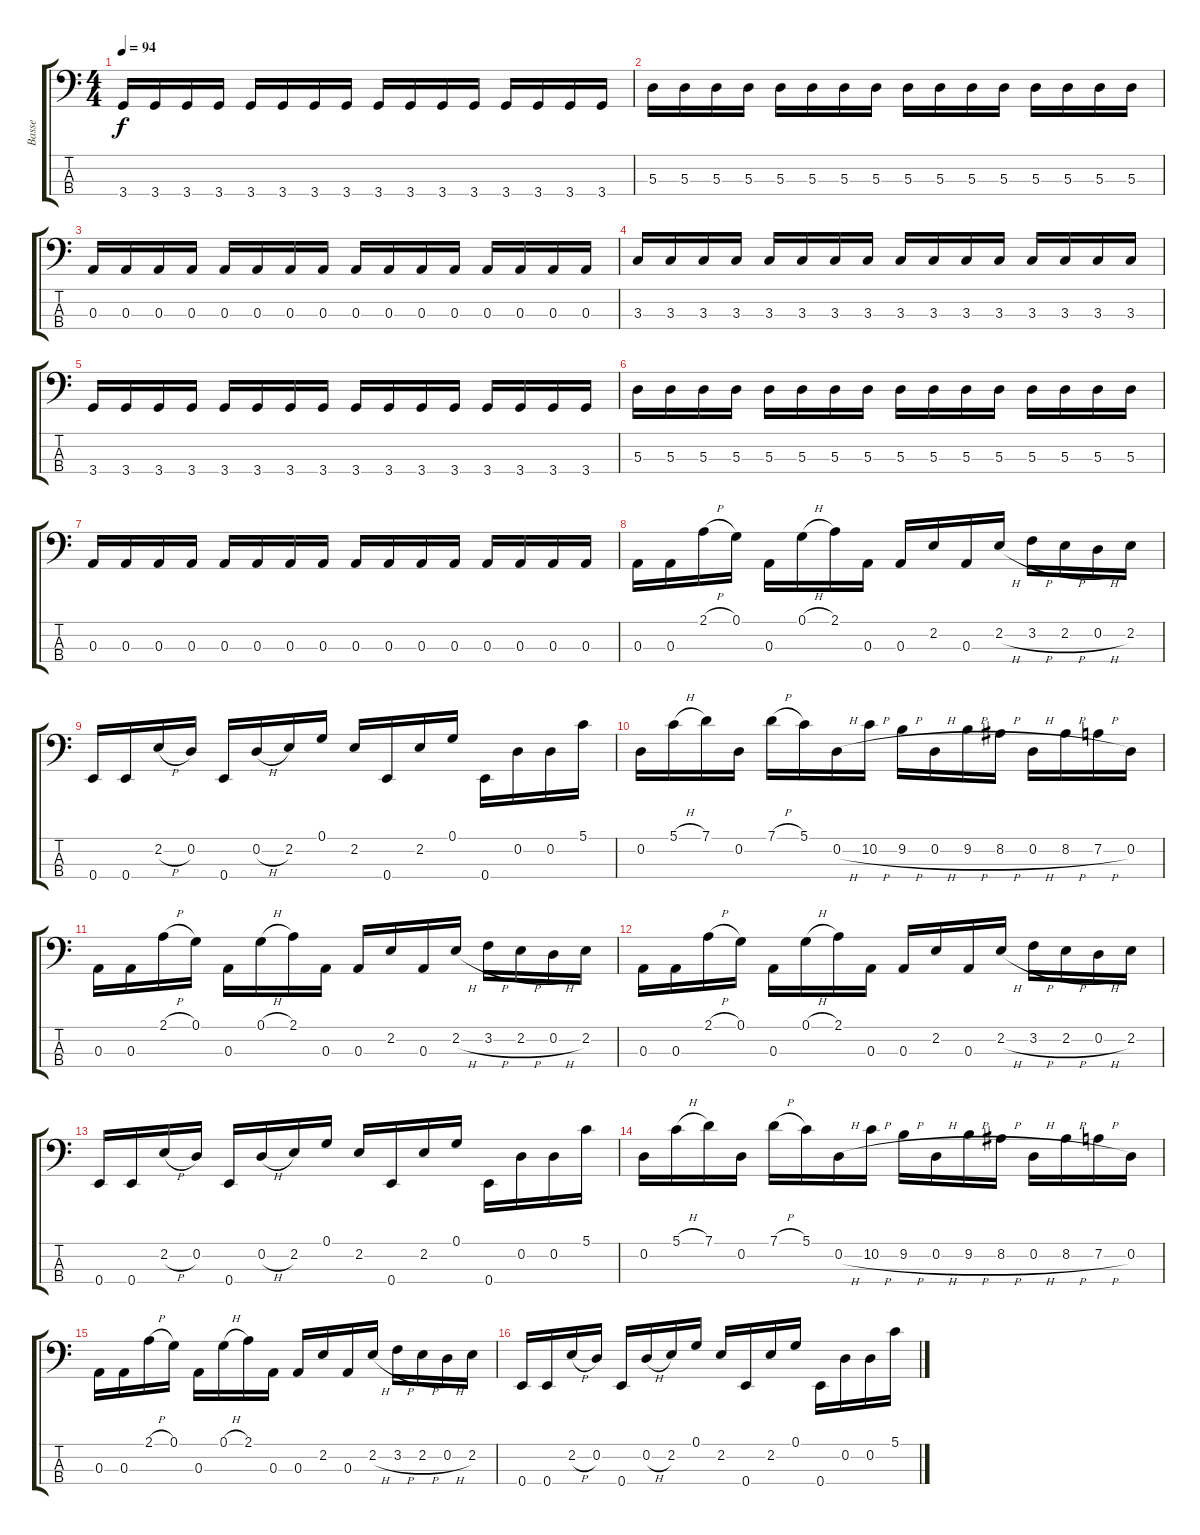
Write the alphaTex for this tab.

\track ("Basse" "Basse") {instrument electricbassfinger}
\staff {score tabs}
\tuning (G2 D2 A1 E1) {hide}
\ts (4 4)
\tempo 94
\clef f4
\ks c
3.4.16{dy f} 3.4.16 3.4.16 3.4.16 3.4.16 3.4.16 3.4.16 3.4.16 3.4.16 3.4.16 3.4.16 3.4.16 3.4.16 3.4.16 3.4.16 3.4.16 |
5.3.16 5.3.16 5.3.16 5.3.16 5.3.16 5.3.16 5.3.16 5.3.16 5.3.16 5.3.16 5.3.16 5.3.16 5.3.16 5.3.16 5.3.16 5.3.16 |
0.3.16 0.3.16 0.3.16 0.3.16 0.3.16 0.3.16 0.3.16 0.3.16 0.3.16 0.3.16 0.3.16 0.3.16 0.3.16 0.3.16 0.3.16 0.3.16 |
3.3.16 3.3.16 3.3.16 3.3.16 3.3.16 3.3.16 3.3.16 3.3.16 3.3.16 3.3.16 3.3.16 3.3.16 3.3.16 3.3.16 3.3.16 3.3.16 |
3.4.16 3.4.16 3.4.16 3.4.16 3.4.16 3.4.16 3.4.16 3.4.16 3.4.16 3.4.16 3.4.16 3.4.16 3.4.16 3.4.16 3.4.16 3.4.16 |
5.3.16 5.3.16 5.3.16 5.3.16 5.3.16 5.3.16 5.3.16 5.3.16 5.3.16 5.3.16 5.3.16 5.3.16 5.3.16 5.3.16 5.3.16 5.3.16 |
0.3.16 0.3.16 0.3.16 0.3.16 0.3.16 0.3.16 0.3.16 0.3.16 0.3.16 0.3.16 0.3.16 0.3.16 0.3.16 0.3.16 0.3.16 0.3.16 |
0.3.16 0.3.16 2.1{h}.16 0.1.16 0.3.16 0.1{h}.16 2.1.16 0.3.16 0.3.16 2.2.16 0.3.16 2.2{h}.16 3.2{h}.16 2.2{h}.16 0.2{h}.16 2.2.16 |
0.4.16 0.4.16 2.2{h}.16 0.2.16 0.4.16 0.2{h}.16 2.2.16 0.1.16 2.2.16 0.4.16 2.2.16 0.1.16 0.4.16 0.2.16 0.2.16 5.1.16 |
0.2.16 5.1{h}.16 7.1.16 0.2.16 7.1{h}.16 5.1.16 0.2{h}.16 10.2{h}.16 9.2{h}.16 0.2{h}.16 9.2{h}.16 8.2{h}.16 0.2{h}.16 8.2{h}.16 7.2{h}.16 0.2.16 |
0.3.16 0.3.16 2.1{h}.16 0.1.16 0.3.16 0.1{h}.16 2.1.16 0.3.16 0.3.16 2.2.16 0.3.16 2.2{h}.16 3.2{h}.16 2.2{h}.16 0.2{h}.16 2.2.16 |
0.3.16 0.3.16 2.1{h}.16 0.1.16 0.3.16 0.1{h}.16 2.1.16 0.3.16 0.3.16 2.2.16 0.3.16 2.2{h}.16 3.2{h}.16 2.2{h}.16 0.2{h}.16 2.2.16 |
0.4.16 0.4.16 2.2{h}.16 0.2.16 0.4.16 0.2{h}.16 2.2.16 0.1.16 2.2.16 0.4.16 2.2.16 0.1.16 0.4.16 0.2.16 0.2.16 5.1.16 |
0.2.16 5.1{h}.16 7.1.16 0.2.16 7.1{h}.16 5.1.16 0.2{h}.16 10.2{h}.16 9.2{h}.16 0.2{h}.16 9.2{h}.16 8.2{h}.16 0.2{h}.16 8.2{h}.16 7.2{h}.16 0.2.16 |
0.3.16 0.3.16 2.1{h}.16 0.1.16 0.3.16 0.1{h}.16 2.1.16 0.3.16 0.3.16 2.2.16 0.3.16 2.2{h}.16 3.2{h}.16 2.2{h}.16 0.2{h}.16 2.2.16 |
0.4.16 0.4.16 2.2{h}.16 0.2.16 0.4.16 0.2{h}.16 2.2.16 0.1.16 2.2.16 0.4.16 2.2.16 0.1.16 0.4.16 0.2.16 0.2.16 5.1.16
